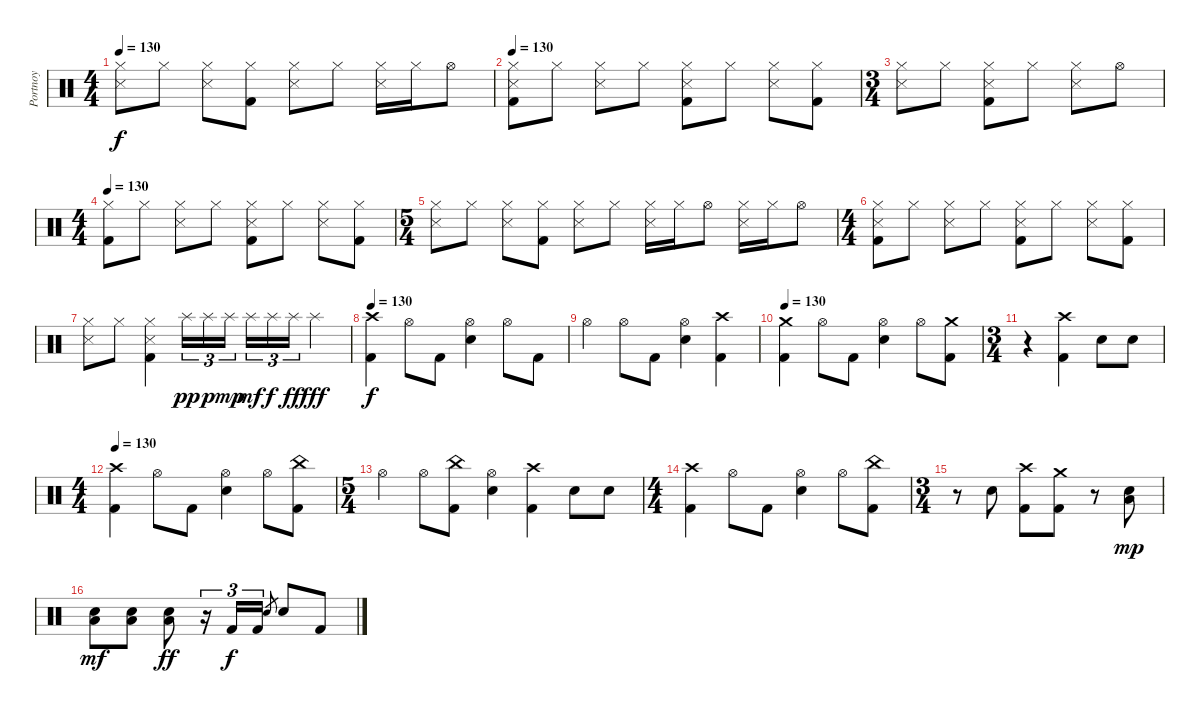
\track ("Portnoy" "Portnoy") {instrument percussion}
\staff {score}
\articulation defaults
\ts (4 4)
\tempo 130
\clef neutral
\ks c
("Hi-Hat (closed)" "Snare (side stick) 3").8{dy f} "Hi-Hat (closed)".8 ("Hi-Hat (closed)" "Snare (side stick) 3").8 ("Hi-Hat (closed)" "Kick (hit) 2").8 ("Hi-Hat (closed)" "Snare (side stick) 3").8 "Hi-Hat (closed)".8 ("Hi-Hat (closed)" "Snare (side stick) 3").16 "Hi-Hat (closed)".16 "Hi-Hat (open)".8 |
\tempo 130
("Hi-Hat (closed)" "Snare (side stick) 3" "Kick (hit) 2").8 "Hi-Hat (closed)".8 ("Hi-Hat (closed)" "Snare (side stick) 3").8 "Hi-Hat (closed)".8 ("Hi-Hat (closed)" "Snare (side stick) 3" "Kick (hit) 2").8 "Hi-Hat (closed)".8 ("Hi-Hat (closed)" "Snare (side stick) 3").8 ("Hi-Hat (closed)" "Kick (hit) 2").8 |
\ts (3 4)
("Hi-Hat (closed)" "Snare (side stick) 3").8 "Hi-Hat (closed)".8 ("Hi-Hat (closed)" "Snare (side stick) 3" "Kick (hit) 2").8 "Hi-Hat (closed)".8 ("Hi-Hat (closed)" "Snare (side stick) 3").8 "Hi-Hat (open)".8 |
\ts (4 4)
\tempo 130
("Hi-Hat (closed)" "Kick (hit) 2").8 "Hi-Hat (closed)".8 ("Hi-Hat (closed)" "Snare (side stick) 3").8 "Hi-Hat (closed)".8 ("Hi-Hat (closed)" "Snare (side stick) 3" "Kick (hit) 2").8 "Hi-Hat (closed)".8 ("Hi-Hat (closed)" "Snare (side stick) 3").8 ("Hi-Hat (closed)" "Kick (hit) 2").8 |
\ts (5 4)
("Hi-Hat (closed)" "Snare (side stick) 3").8 "Hi-Hat (closed)".8 ("Hi-Hat (closed)" "Snare (side stick) 3").8 ("Hi-Hat (closed)" "Kick (hit) 2").8 ("Hi-Hat (closed)" "Snare (side stick) 3").8 "Hi-Hat (closed)".8 ("Hi-Hat (closed)" "Snare (side stick) 3").16 "Hi-Hat (closed)".16 "Hi-Hat (open)".8 ("Hi-Hat (closed)" "Snare (side stick) 3").16 "Hi-Hat (closed)".16 "Hi-Hat (open)".8 |
\ts (4 4)
("Hi-Hat (closed)" "Snare (side stick) 3" "Kick (hit) 2").8 "Hi-Hat (closed)".8 ("Hi-Hat (closed)" "Snare (side stick) 3").8 "Hi-Hat (closed)".8 ("Hi-Hat (closed)" "Snare (side stick) 3" "Kick (hit) 2").8 "Hi-Hat (closed)".8 ("Hi-Hat (closed)" "Snare (side stick) 3").8 ("Hi-Hat (closed)" "Kick (hit) 2").8 |
("Hi-Hat (closed)" "Snare (side stick) 3").8 "Hi-Hat (closed)".8 ("Hi-Hat (closed)" "Snare (side stick) 3" "Kick (hit) 2").4 "Splash (hit)".16{tu (3 2) dy pp} "Splash (hit)".16{tu (3 2) dy p} "Splash (hit)".16{tu (3 2) dy mp} "Splash (hit)".16{tu (3 2) dy mf} "Splash (hit)".16{tu (3 2) dy f} "Splash (hit)".16{tu (3 2) dy ff} "Splash (hit)".4{dy fff} |
\tempo 130
("Crash high (hit)" "Kick (hit) 2").4{dy f} "Hi-Hat (open)".8 "Kick (hit) 2".8 ("Hi-Hat (open)" "Electric Snare (hit)").4 "Hi-Hat (open)".8 "Kick (hit) 2".8 |
"Hi-Hat (open)".4 "Hi-Hat (open)".8 "Kick (hit) 2".8 ("Hi-Hat (open)" "Electric Snare (hit)").4 ("Crash high (hit)" "Kick (hit) 2").4 |
\tempo 130
("Crash medium (hit)" "Kick (hit) 2").4 "Hi-Hat (open)".8 "Kick (hit) 2".8 ("Hi-Hat (open)" "Electric Snare (hit)").4 "Hi-Hat (open)".8 ("Crash medium (hit)" "Kick (hit) 2").8 |
\ts (3 4)
r.4 ("Crash high (hit)" "Kick (hit) 2").4 "Electric Snare (hit)".8 "Electric Snare (hit)".8 |
\ts (4 4)
\tempo 130
("Crash high (hit)" "Kick (hit) 2").4 "Hi-Hat (open)".8 "Kick (hit) 2".8 ("Hi-Hat (open)" "Electric Snare (hit)").4 "Hi-Hat (open)".8 ("China (hit)" "Kick (hit) 2").8 |
\ts (5 4)
"Hi-Hat (open)".4 "Hi-Hat (open)".8 ("China (hit)" "Kick (hit) 2").8 ("Hi-Hat (open)" "Electric Snare (hit)").4 ("Crash high (hit)" "Kick (hit) 2").4 "Electric Snare (hit)".8 "Electric Snare (hit)".8 |
\ts (4 4)
("Crash high (hit)" "Kick (hit) 2").4 "Hi-Hat (open)".8 "Kick (hit) 2".8 ("Hi-Hat (open)" "Electric Snare (hit)").4 "Hi-Hat (open)".8 ("China (hit)" "Kick (hit) 2").8 |
\ts (3 4)
r.8 "Electric Snare (hit)".8 ("Crash high (hit)" "Kick (hit) 2").8 ("Crash medium (hit)" "Kick (hit) 2").8 r.8 ("Electric Snare (hit)" "Low Floor Tom (hit)").8{dy mp} |
("Electric Snare (hit)" "Low Floor Tom (hit)").8{dy mf} ("Electric Snare (hit)" "Low Floor Tom (hit)").8 ("Electric Snare (hit)" "Low Floor Tom (hit)").8{dy ff} r.16{tu (3 2)} "Kick (hit) 2".16{tu (3 2) dy f} "Kick (hit) 2".16{tu (3 2)} "Electric Snare (hit)".8{gr} "Electric Snare (hit)".8 "Kick (hit) 2".8
